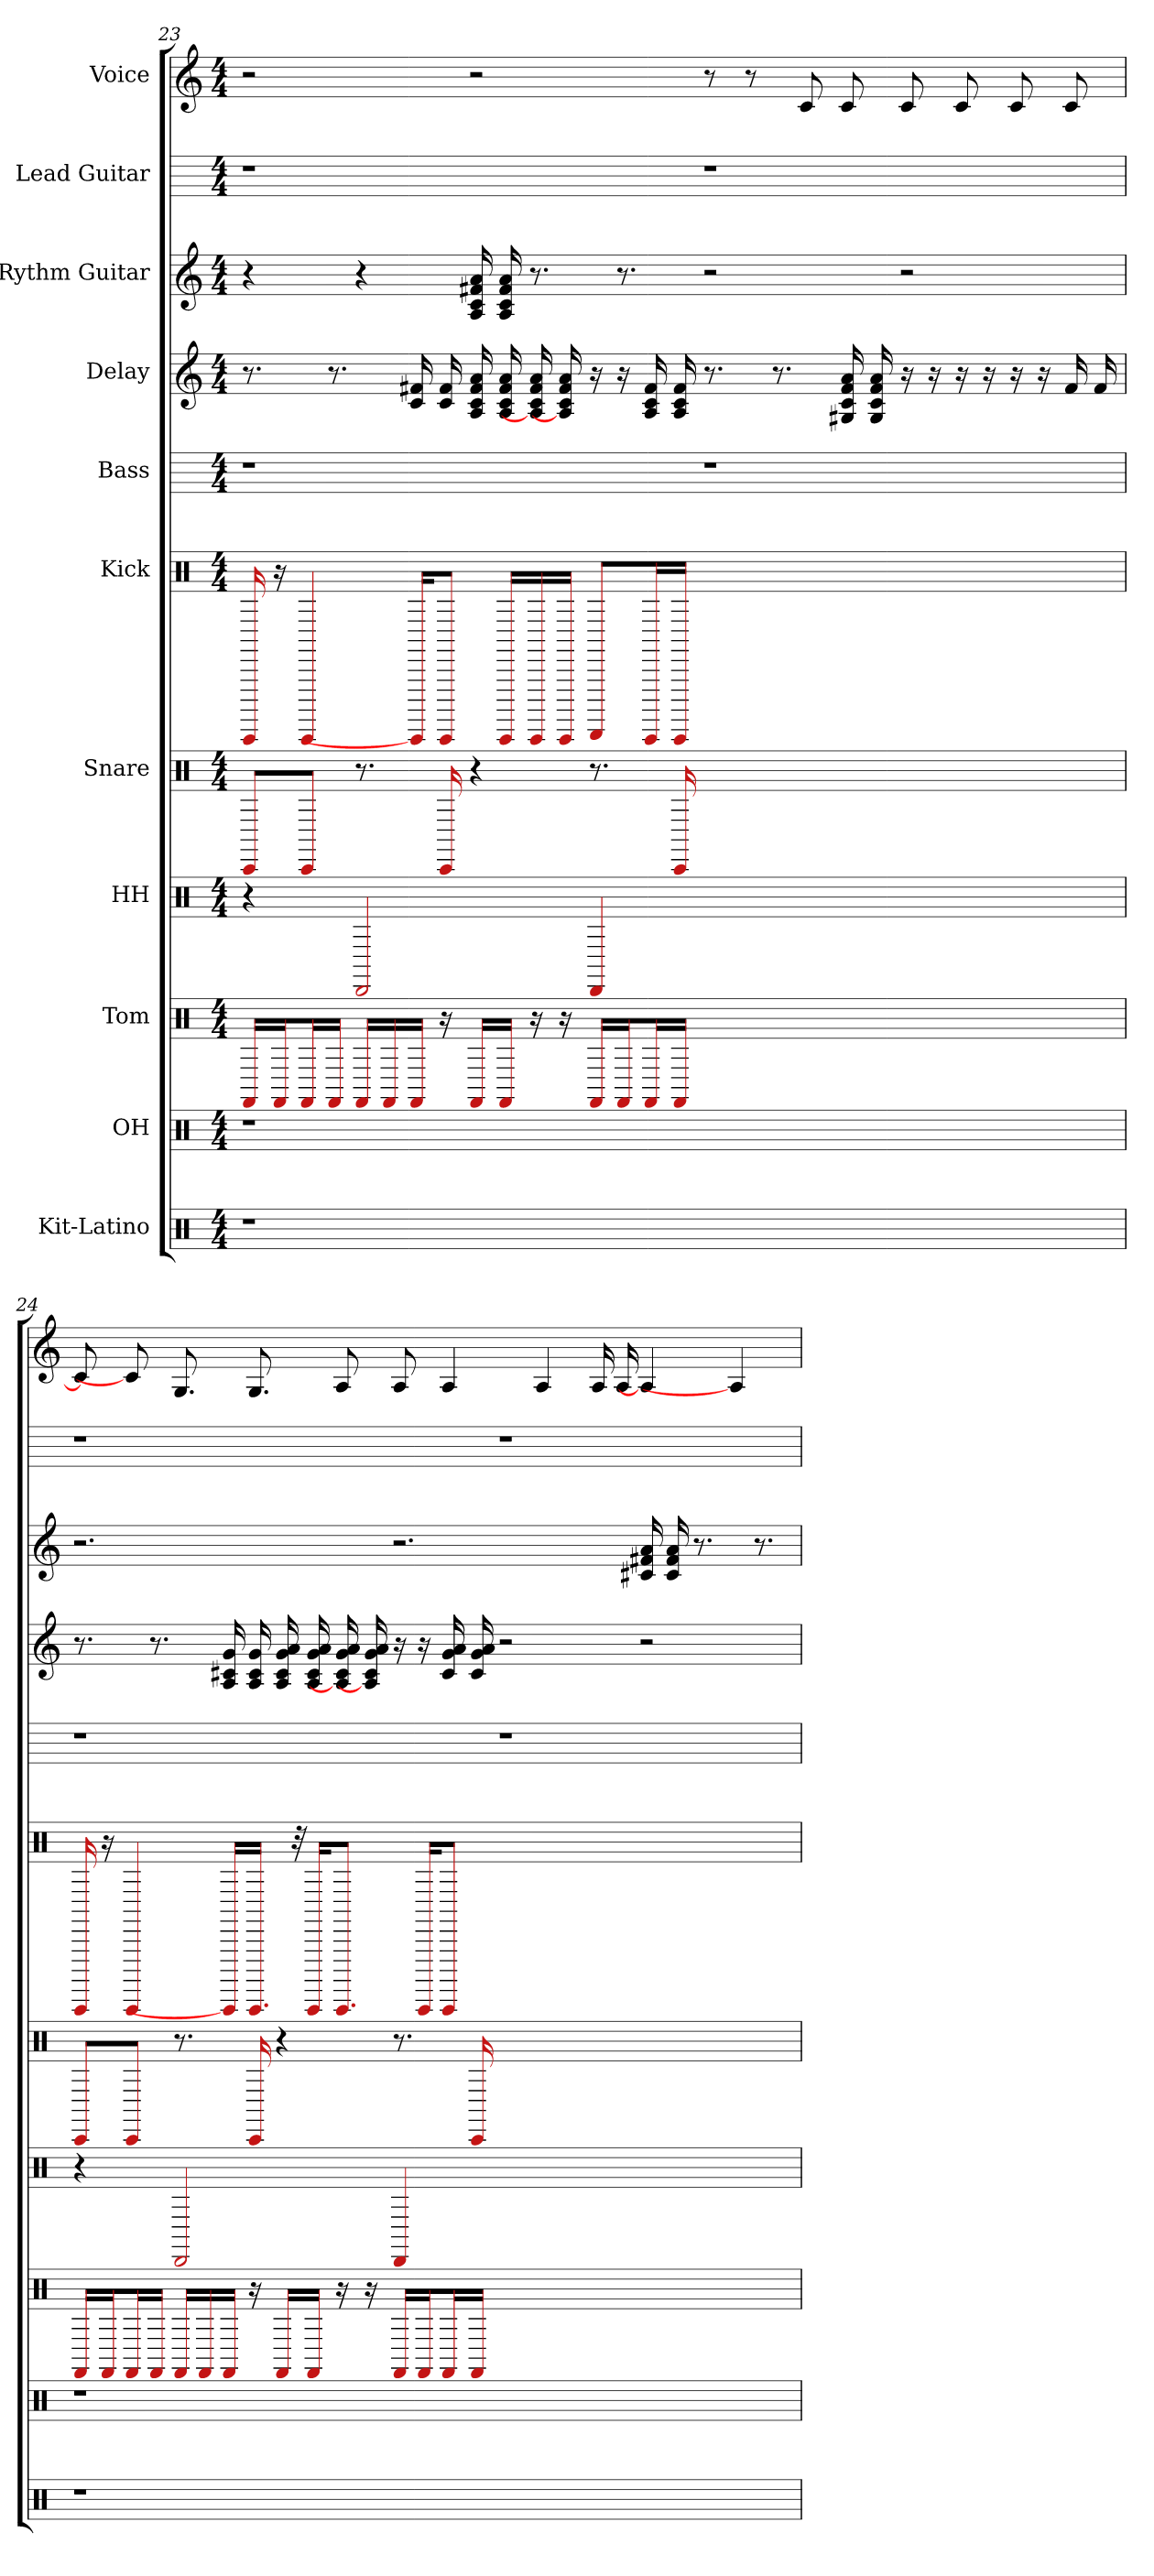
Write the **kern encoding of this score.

**kern	**kern	**kern	**kern	**kern	**kern	**kern	**kern	**kern	**kern	**kern
*part11	*part10	*part9	*part8	*part7	*part6	*part5	*part4	*part3	*part2	*part1
*staff11	*staff10	*staff9	*staff8	*staff7	*staff6	*staff5	*staff4	*staff3	*staff2	*staff1
*I"Kit-Latino	*I"OH	*I"Tom	*I"HH	*I"Snare	*I"Kick	*I"Bass	*I"Delay	*I"Rythm Guitar	*I"Lead Guitar	*I"Voice
*clefX	*clefX	*clefX	*clefX	*clefX	*clefX	*	*	*	*	*
*k[]	*k[]	*k[]	*k[]	*k[]	*k[]	*k[]	*k[]	*k[]	*k[]	*k[]
*M4/4	*M4/4	*M4/4	*M4/4	*M4/4	*M4/4	*M4/4	*M4/4	*M4/4	*M4/4	*M4/4
=23	=23	=23	=23	=23	=23	=23	=23	=23	=23	=23
1r	1r	16FF#/LL	4r	8CC/L	16CCCC	1r	8.r	4r	1r	2r
.	.	16FF#/J	.	.	16r	.	.	.	.	.
.	.	16FF#/L	.	8CC/J	4CCCC	.	.	.	.	.
.	.	16FF#/JJ	.	.	.	.	8.r	.	.	.
.	.	16FF#/LL	2DD	8.r	.	.	.	4r	.	.
.	.	16FF#/	.	.	.	.	.	.	.	.
.	.	16FF#/JJ	.	.	16CCCC/KL]	.	16f# 16c	.	.	.
.	.	16r	.	16CC	8CCCC/J	.	16f# 16c	.	.	.
.	.	16FF#/LL	.	4r	.	.	16f# 16a 16c 16A	16a 16f# 16c 16A	.	2r
.	.	16FF#/JJ	.	.	16CCCC/LL	.	16f# 16a 16c 16A	16a 16f# 16c 16A	.	.
.	.	16r	.	.	16CCCC/	.	16A] 16c 16f# 16a	8.r	.	.
.	.	16r	.	.	16CCCC/JJ	.	16A] 16c 16f# 16a	.	.	.
.	.	16FF#/LL	4DD	8.r	8DDDD/L	.	16r	.	.	.
.	.	16FF#/J	.	.	.	.	16r	8.r	.	.
.	.	16FF#/L	.	.	16CCCC/L	.	16f# 16c 16A	.	.	.
.	.	16FF#/JJ	.	16CC	16CCCC/JJ	.	16f# 16c 16A	.	.	.
1ryy	1ryy	1ryy	1ryy	1ryy	1ryy	1r	8.r	2r	1r	8r
.	.	.	.	.	.	.	.	.	.	8r
.	.	.	.	.	.	.	8.r	.	.	.
.	.	.	.	.	.	.	.	.	.	8c
.	.	.	.	.	.	.	16G# 16c 16f# 16a	.	.	8c
.	.	.	.	.	.	.	16G# 16c 16f# 16a	.	.	.
.	.	.	.	.	.	.	16r	2r	.	8c
.	.	.	.	.	.	.	16r	.	.	.
.	.	.	.	.	.	.	16r	.	.	8c
.	.	.	.	.	.	.	16r	.	.	.
.	.	.	.	.	.	.	16r	.	.	8c
.	.	.	.	.	.	.	16r	.	.	.
.	.	.	.	.	.	.	16f#	.	.	8c
.	.	.	.	.	.	.	16f#	.	.	.
=24	=24	=24	=24	=24	=24	=24	=24	=24	=24	=24
1r	1r	16FF#/LL	4r	8CC/L	16CCCC	1r	8.r	2.r	1r	8c]
.	.	16FF#/J	.	.	16r	.	.	.	.	.
.	.	16FF#/L	.	8CC/J	4CCCC	.	.	.	.	8c]
.	.	16FF#/JJ	.	.	.	.	8.r	.	.	.
.	.	16FF#/LL	2DD	8.r	.	.	.	.	.	8.G
.	.	16FF#/	.	.	.	.	.	.	.	.
.	.	16FF#/JJ	.	.	16CCCC/LL]	.	16g 16c# 16A	.	.	.
.	.	16r	.	16CC	16.CCCC/JJ	.	16g 16c# 16A	.	.	8.G
.	.	16FF#/LL	.	4r	.	.	16g 16a 16A 16c#	.	.	.
.	.	.	.	.	32r	.	.	.	.	.
.	.	16FF#/JJ	.	.	16CCCC/KL	.	16g 16a 16A 16c#	.	.	.
.	.	16r	.	.	8.CCCC/J	.	16A] 16g 16a 16c#	.	.	8A
.	.	16r	.	.	.	.	16A] 16g 16a 16c#	.	.	.
.	.	16FF#/LL	4DD	8.r	.	.	16r	2.r	.	8A
.	.	16FF#/J	.	.	16CCCC/KL	.	16r	.	.	.
.	.	16FF#/L	.	.	8CCCC#/J	.	16a 16c# 16g	.	.	4A
.	.	16FF#/JJ	.	16CC	.	.	16a 16c# 16g	.	.	.
1ryy	1ryy	1ryy	1ryy	1ryy	1ryy	1r	2r	.	1r	.
.	.	.	.	.	.	.	.	.	.	4A
.	.	.	.	.	.	.	.	.	.	16A
.	.	.	.	.	.	.	.	.	.	16A
.	.	.	.	.	.	.	2r	16c# 16f# 16a	.	4A]
.	.	.	.	.	.	.	.	16c# 16f# 16a	.	.
.	.	.	.	.	.	.	.	8.r	.	.
.	.	.	.	.	.	.	.	.	.	4A]
.	.	.	.	.	.	.	.	8.r	.	.
=	=	=	=	=	=	=	=	=	=	=
*-	*-	*-	*-	*-	*-	*-	*-	*-	*-	*-
